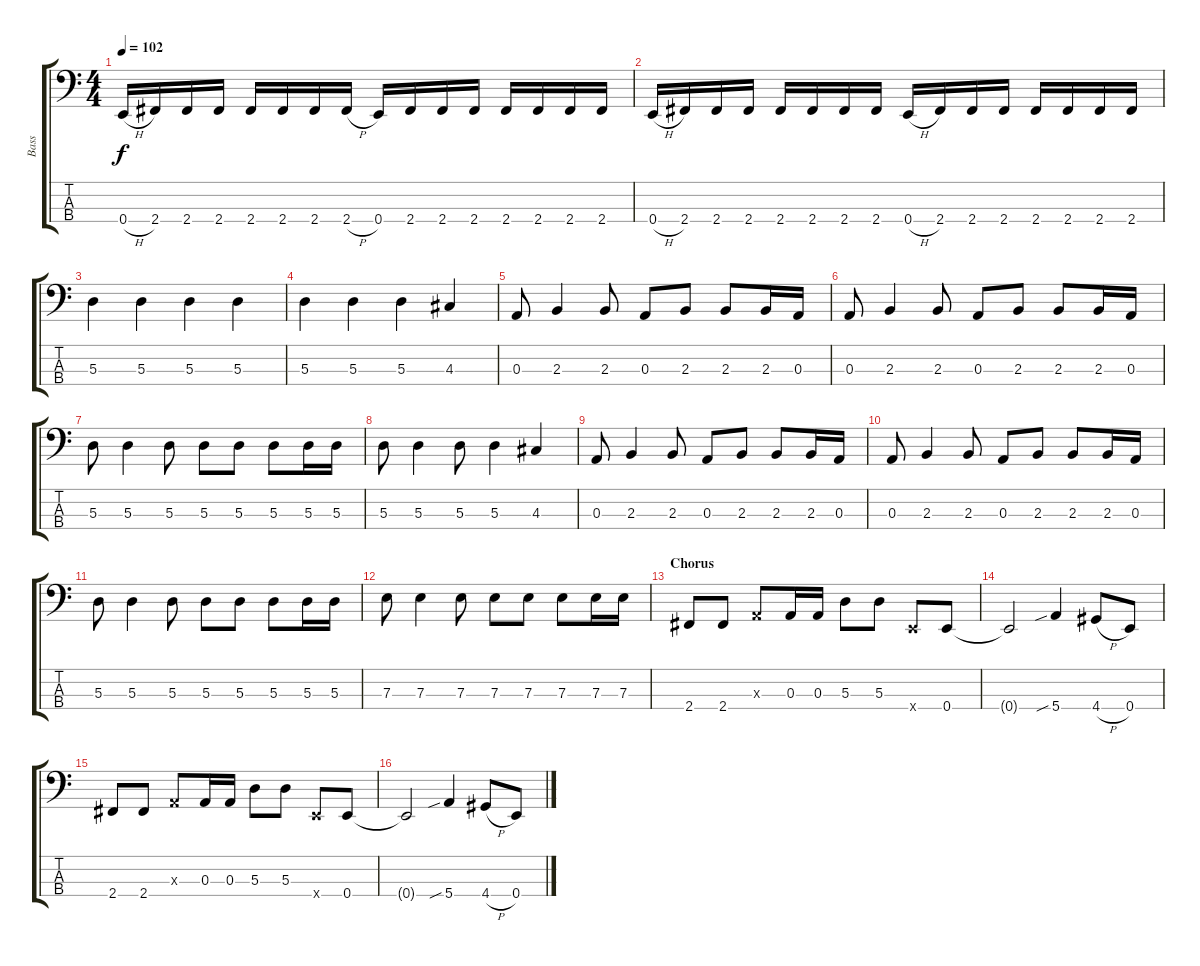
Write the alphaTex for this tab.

\track ("Bass" "Bass") {instrument electricbassfinger}
\staff {score tabs}
\tuning (G2 D2 A1 E1) {hide}
\ts (4 4)
\tempo 102
\clef f4
\ks c
0.4{h}.16{dy f} 2.4.16 2.4.16 2.4.16 2.4.16 2.4.16 2.4.16 2.4{h}.16 0.4.16 2.4.16 2.4.16 2.4.16 2.4.16 2.4.16 2.4.16 2.4.16 |
0.4{h}.16 2.4.16 2.4.16 2.4.16 2.4.16 2.4.16 2.4.16 2.4.16 0.4{h}.16 2.4.16 2.4.16 2.4.16 2.4.16 2.4.16 2.4.16 2.4.16 |
5.3.4 5.3.4 5.3.4 5.3.4 |
5.3.4 5.3.4 5.3.4 4.3.4 |
0.3.8 2.3.4 2.3.8 0.3.8 2.3.8 2.3.8 2.3.16 0.3.16 |
0.3.8 2.3.4 2.3.8 0.3.8 2.3.8 2.3.8 2.3.16 0.3.16 |
5.3.8 5.3.4 5.3.8 5.3.8 5.3.8 5.3.8 5.3.16 5.3.16 |
5.3.8 5.3.4 5.3.8 5.3.4 4.3.4 |
0.3.8 2.3.4 2.3.8 0.3.8 2.3.8 2.3.8 2.3.16 0.3.16 |
0.3.8 2.3.4 2.3.8 0.3.8 2.3.8 2.3.8 2.3.16 0.3.16 |
5.3.8 5.3.4 5.3.8 5.3.8 5.3.8 5.3.8 5.3.16 5.3.16 |
7.3.8 7.3.4 7.3.8 7.3.8 7.3.8 7.3.8 7.3.16 7.3.16 |
\section ("" "Chorus")
2.4.8 2.4.8 0.3{x}.8 0.3.16 0.3.16 5.3.8 5.3.8 0.4{x}.8 0.4.8 |
0.4{t}.2 5.4{sib}.4 4.4{h}.8 0.4.8 |
2.4.8 2.4.8 0.3{x}.8 0.3.16 0.3.16 5.3.8 5.3.8 0.4{x}.8 0.4.8 |
0.4{t}.2 5.4{sib}.4 4.4{h}.8 0.4.8
